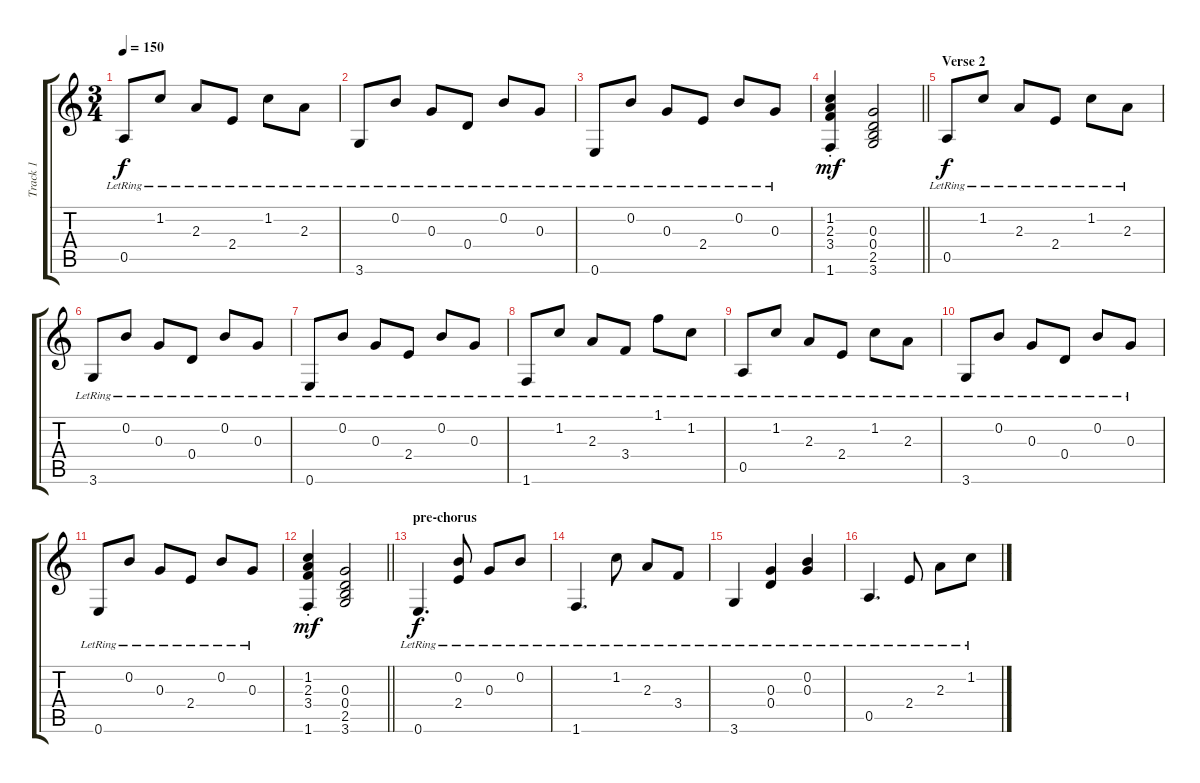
\track ("Track 1" "Track 1") {instrument acousticguitarsteel}
\staff {score tabs}
\tuning (E4 B3 G3 D3 A2 E2) {hide}
\ts (3 4)
\tempo 150
\clef g2
\ks c
0.5{lr}.8{dy f} 1.2{lr}.8 2.3{lr}.8 2.4{lr}.8 1.2{lr}.8 2.3{lr}.8 |
3.6{lr}.8 0.2{lr}.8 0.3{lr}.8 0.4{lr}.8 0.2{lr}.8 0.3{lr}.8 |
0.6{lr}.8 0.2{lr}.8 0.3{lr}.8 2.4{lr}.8 0.2{lr}.8 0.3{lr}.8 |
\barLineRight lightlight
(1.2{st} 2.3 3.4 1.6).4{dy mf} (0.3 0.4 2.5 3.6).2 |
\section ("" "Verse 2")
0.5{lr}.8{dy f} 1.2{lr}.8 2.3{lr}.8 2.4{lr}.8 1.2{lr}.8 2.3{lr}.8 |
3.6{lr}.8 0.2{lr}.8 0.3{lr}.8 0.4{lr}.8 0.2{lr}.8 0.3{lr}.8 |
0.6{lr}.8 0.2{lr}.8 0.3{lr}.8 2.4{lr}.8 0.2{lr}.8 0.3{lr}.8 |
1.6{lr}.8 1.2{lr}.8 2.3{lr}.8 3.4{lr}.8 1.1{lr}.8 1.2{lr}.8 |
0.5{lr}.8 1.2{lr}.8 2.3{lr}.8 2.4{lr}.8 1.2{lr}.8 2.3{lr}.8 |
3.6{lr}.8 0.2{lr}.8 0.3{lr}.8 0.4{lr}.8 0.2{lr}.8 0.3{lr}.8 |
0.6{lr}.8 0.2{lr}.8 0.3{lr}.8 2.4{lr}.8 0.2{lr}.8 0.3{lr}.8 |
\barLineRight lightlight
(1.2 2.3{st} 3.4 1.6).4{dy mf} (0.3 0.4 2.5 3.6).2 |
\section ("" "pre-chorus")
0.6{lr}.4{d dy f} (0.2{lr} 2.4{lr}).8 0.3{lr}.8 0.2{lr}.8 |
1.6{lr}.4{d} 1.2{lr}.8 2.3{lr}.8 3.4{lr}.8 |
3.6{lr}.4 (0.3{lr} 0.4{lr}).4 (0.2{lr} 0.3{lr}).4 |
0.5{lr}.4{d} 2.4{lr}.8 2.3{lr}.8 1.2{lr}.8
